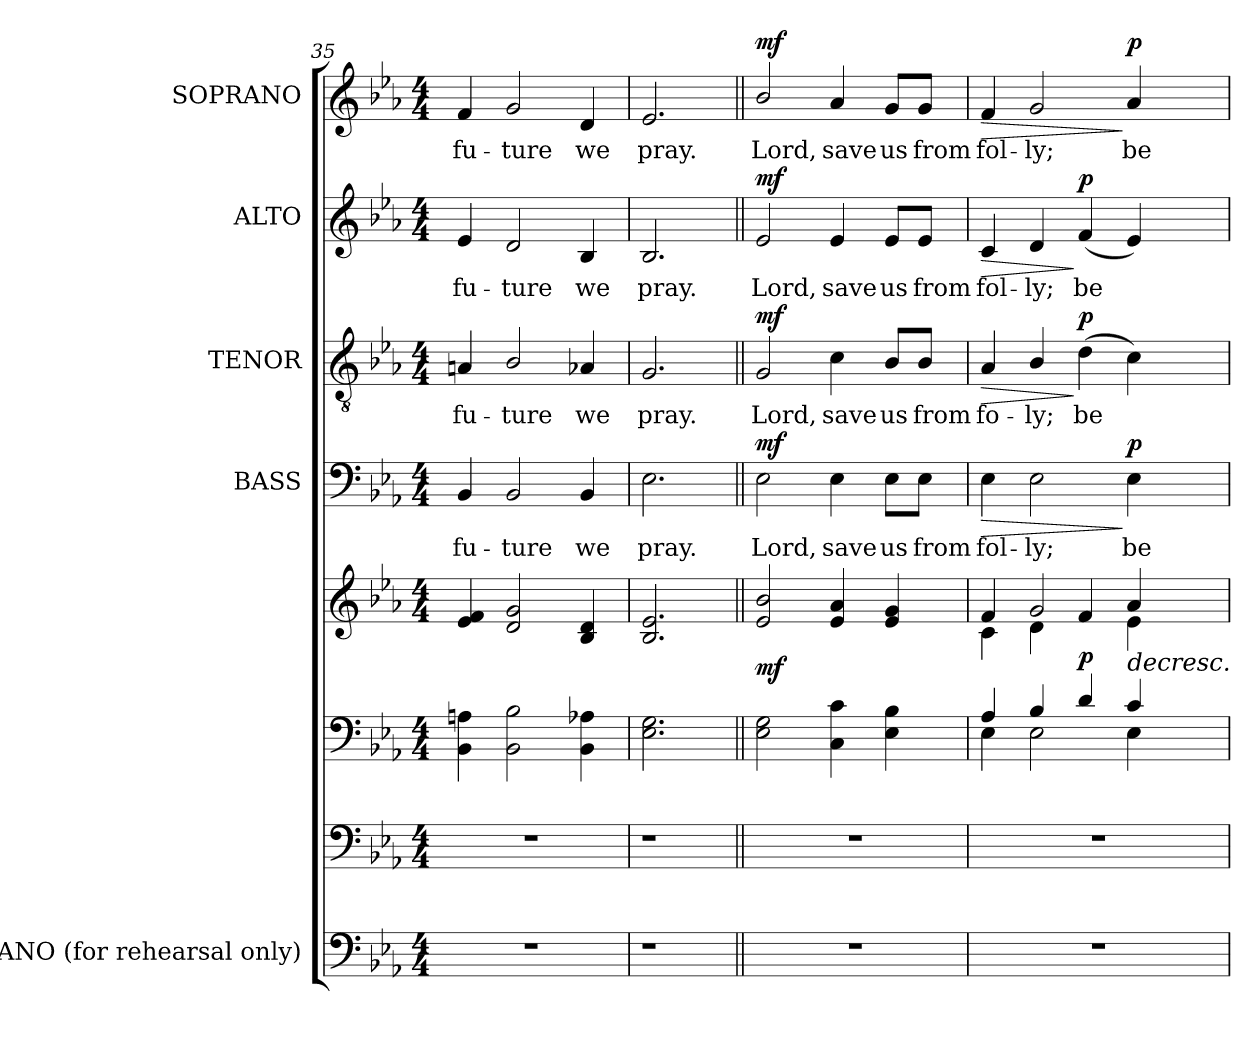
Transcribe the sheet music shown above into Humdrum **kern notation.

**kern	**kern	**kern	**kern	**dynam	**kern	**text	**dynam	**kern	**text	**dynam	**kern	**text	**dynam	**kern	**text	**dynam
*part5	*part5	*part5	*part5	*part5	*part4	*part4	*part4	*part3	*part3	*part3	*part2	*part2	*part2	*part1	*part1	*part1
*staff8	*staff7	*staff6	*staff5	*staff5/6/7/8	*staff4	*staff4	*staff4	*staff3	*staff3	*staff3	*staff2	*staff2	*staff2	*staff1	*staff1	*staff1
*I"PIANO (for  rehearsal only)	*	*	*	*	*I"BASS	*	*	*I"TENOR	*	*	*I"ALTO	*	*	*I"SOPRANO	*	*
*I'Pno.	*	*	*	*	*I'B.	*	*	*I'T.	*	*	*I'A.	*	*	*I'S.	*	*
*clefF4	*clefF4	*clefF4	*clefG2	*	*clefF4	*	*	*clefGv2	*	*	*clefG2	*	*	*clefG2	*	*
*	*	*	*	*	*	*	*	*ITrd7c12	*	*	*	*	*	*	*	*
*k[b-e-a-]	*k[b-e-a-]	*k[b-e-a-]	*k[b-e-a-]	*	*k[b-e-a-]	*	*	*k[b-e-a-]	*	*	*k[b-e-a-]	*	*	*k[b-e-a-]	*	*
*E-:	*E-:	*E-:	*E-:	*	*E-:	*	*	*E-:	*	*	*E-:	*	*	*E-:	*	*
*M4/4	*M4/4	*M4/4	*M4/4	*	*M4/4	*	*	*M4/4	*	*	*M4/4	*	*	*M4/4	*	*
=35	=35	=35	=35	=35	=35	=35	=35	=35	=35	=35	=35	=35	=35	=35	=35	=35
*	*	*	*^	*	*	*	*	*	*	*	*	*	*	*	*	*
!	!	!	!	!	!	!	!LO:LY:b:color=#000000	!	!	!	!	!	!	!	!	!	!
!	!	!	!	!	!	!	!	!	!	!LO:LY:b:color=#000000	!	!	!	!	!	!	!
!	!	!	!	!	!	!	!	!	!	!	!	!	!LO:LY:b:color=#000000	!	!	!	!
!	!	!	!	!	!	!	!	!	!	!	!	!	!	!	!	!LO:LY:b:color=#000000	!
1r	1r	4BB-i\ 4Ani	4e-i/ 4fi	4ryy	.	4BB-i/	fu-	.	4AAni/	fu-	.	4e-i/	fu-	.	4fi/	fu-	.
!	!	!	!	!	!	!	!LO:LY:b:color=#000000	!	!	!	!	!	!	!	!	!	!
!	!	!	!	!	!	!	!	!	!	!LO:LY:b:color=#000000	!	!	!	!	!	!	!
!	!	!	!	!	!	!	!	!	!	!	!	!	!LO:LY:b:color=#000000	!	!	!	!
!	!	!	!	!	!	!	!	!	!	!	!	!	!	!	!	!LO:LY:b:color=#000000	!
.	.	2BB-i\ 2B-i	2di/ 2gi	2.ryy	.	2BB-i/	-ture	.	2BB-i/	-ture	.	2di/	-ture	.	2gi/	-ture	.
!	!	!	!	!	!	!	!LO:LY:b:color=#000000	!	!	!	!	!	!	!	!	!	!
!	!	!	!	!	!	!	!	!	!	!LO:LY:b:color=#000000	!	!	!	!	!	!	!
!	!	!	!	!	!	!	!	!	!	!	!	!	!LO:LY:b:color=#000000	!	!	!	!
!	!	!	!	!	!	!	!	!	!	!	!	!	!	!	!	!LO:LY:b:color=#000000	!
.	.	4BB-i\ 4A-Xi	4B-i/ 4di	.	.	4BB-i/	we	.	4AA-Xi/	we	.	4B-i/	we	.	4di/	we	.
*	*	*	*v	*v	*	*	*	*	*	*	*	*	*	*	*	*	*
=36	=36	=36	=36	=36	=36	=36	=36	=36	=36	=36	=36	=36	=36	=36	=36	=36
!LO:N:vis=1	!LO:N:vis=1	!	!	!	!	!	!	!	!	!	!	!	!	!	!	!
!	!	!	!	!	!	!LO:LY:b:color=#000000	!	!	!	!	!	!	!	!	!	!
!	!	!	!	!	!	!	!	!	!LO:LY:b:color=#000000	!	!	!	!	!	!	!
!	!	!	!	!	!	!	!	!	!	!	!	!LO:LY:b:color=#000000	!	!	!	!
!	!	!	!	!	!	!	!	!	!	!	!	!	!	!	!LO:LY:b:color=#000000	!
2.r	2.r	2.E-i\ 2.Gi	2.B-i/ 2.e-i	.	2.E-i\	pray.	.	2.GGi/	pray.	.	2.B-i/	pray.	.	2.e-i/	pray.	.
!!LO:LB:g=z
=37||	=37||	=37||	=37||	=37||	=37||	=37||	=37||	=37||	=37||	=37||	=37||	=37||	=37||	=37||	=37||	=37||
!	!	!	!	!	!	!LO:LY:b:color=#000000	!	!	!	!	!	!	!	!	!	!
!	!	!	!	!	!	!	!	!	!LO:LY:b:color=#000000	!	!	!	!	!	!	!
!	!	!	!	!	!	!	!	!	!	!	!	!LO:LY:b:color=#000000	!	!	!	!
!	!	!	!	!	!	!	!	!	!	!	!	!	!	!	!LO:LY:b:color=#000000	!
1r	1r	2E-i\ 2Gi	2e-i/ 2b-i	mf	2E-i\	Lord,	mf	2GGi/	Lord,	mf	2e-i/	Lord,	mf	2b-i/	Lord,	mf
!	!	!	!	!	!	!LO:LY:b:color=#000000	!	!	!	!	!	!	!	!	!	!
!	!	!	!	!	!	!	!	!	!LO:LY:b:color=#000000	!	!	!	!	!	!	!
!	!	!	!	!	!	!	!	!	!	!	!	!LO:LY:b:color=#000000	!	!	!	!
!	!	!	!	!	!	!	!	!	!	!	!	!	!	!	!LO:LY:b:color=#000000	!
.	.	4Ci\ 4ci	4e-i/ 4a-i	.	4E-i\	save	.	4Ci\	save	.	4e-i/	save	.	4a-i/	save	.
!	!	!	!	!	!	!LO:LY:b:color=#000000	!	!	!	!	!	!	!	!	!	!
!	!	!	!	!	!	!	!	!	!LO:LY:b:color=#000000	!	!	!	!	!	!	!
!	!	!	!	!	!	!	!	!	!	!	!	!LO:LY:b:color=#000000	!	!	!	!
!	!	!	!	!	!	!	!	!	!	!	!	!	!	!	!LO:LY:b:color=#000000	!
.	.	4E-i\ 4B-i	4e-i/ 4gi	.	8E-i\L	us	.	8BB-i/L	us	.	8e-i/L	us	.	8gi/L	us	.
!	!	!	!	!	!	!LO:LY:b:color=#000000	!	!	!	!	!	!	!	!	!	!
!	!	!	!	!	!	!	!	!	!LO:LY:b:color=#000000	!	!	!	!	!	!	!
!	!	!	!	!	!	!	!	!	!	!	!	!LO:LY:b:color=#000000	!	!	!	!
!	!	!	!	!	!	!	!	!	!	!	!	!	!	!	!LO:LY:b:color=#000000	!
.	.	.	.	.	8E-i\J	from	.	8BB-i/J	from	.	8e-i/J	from	.	8gi/J	from	.
=38	=38	=38	=38	=38	=38	=38	=38	=38	=38	=38	=38	=38	=38	=38	=38	=38
*	*	*^	*^	*	*	*	*	*	*	*	*	*	*	*	*	*
!	!	!	!	!	!	!	!	!LO:LY:b:color=#000000	!LO:HP:b	!	!	!	!	!	!	!	!	!
!	!	!	!	!	!	!	!	!	!	!	!LO:LY:b:color=#000000	!LO:HP:b	!	!	!	!	!	!
!	!	!	!	!	!	!	!	!	!	!	!	!	!	!LO:LY:b:color=#000000	!LO:HP:b	!	!	!
!	!	!	!	!	!	!	!	!	!	!	!	!	!	!	!	!	!LO:LY:b:color=#000000	!LO:HP:b
1r	1r	4A-i/	4E-i\	4fi/	4ci\	.	4E-i\	fol-	>	4AA-i/	fo-	>	4ci/	fol-	>	4fi/	fol-	>
!	!	!	!	!	!	!	!	!LO:LY:b:color=#000000	!	!	!	!	!	!	!	!	!	!
!	!	!	!	!	!	!	!	!	!	!	!LO:LY:b:color=#000000	!	!	!	!	!	!	!
!	!	!	!	!	!	!	!	!	!	!	!	!	!	!LO:LY:b:color=#000000	!	!	!	!
!	!	!	!	!	!	!	!	!	!	!	!	!	!	!	!	!	!LO:LY:b:color=#000000	!
.	.	4B-i/	2E-i\	2gi/	4di\	]	2E-i\	-ly;	.	4BB-i/	-ly;	.	4di/	-ly;	.	2gi/	-ly;	.
!	!	!	!	!	!	!	!	!	!	!	!LO:LY:b:color=#000000	!	!	!	!	!	!	!
!	!	!	!	!	!	!	!	!	!	!	!	!	!	!LO:LY:b:color=#000000	!	!	!	!
.	.	4di/	.	.	4fi/	p	.	.	.	(4Di\	be	] p	(4fi/	be	] p	.	.	.
!	!	!	!	!	!	!LO:HP:b	!	!	!	!	!	!	!	!	!	!	!	!
!	!	!	!	!	!	!	!	!LO:LY:b:color=#000000	!	!	!	!	!	!	!	!	!	!
!	!	!	!	!	!	!	!	!	!	!	!	!	!	!	!	!	!LO:LY:b:color=#000000	!
.	.	4ci/	4E-i\	4a-i/	4e-i\	>	4E-i\	be	] p	4Ci\)	.	.	4e-i/)	.	.	4a-i/	be	] p
*	*	*v	*v	*	*	*	*	*	*	*	*	*	*	*	*	*	*	*
*	*	*	*v	*v	*	*	*	*	*	*	*	*	*	*	*	*	*
=	=	=	=	=	=	=	=	=	=	=	=	=	=	=	=	=
*-	*-	*-	*-	*-	*-	*-	*-	*-	*-	*-	*-	*-	*-	*-	*-	*-
